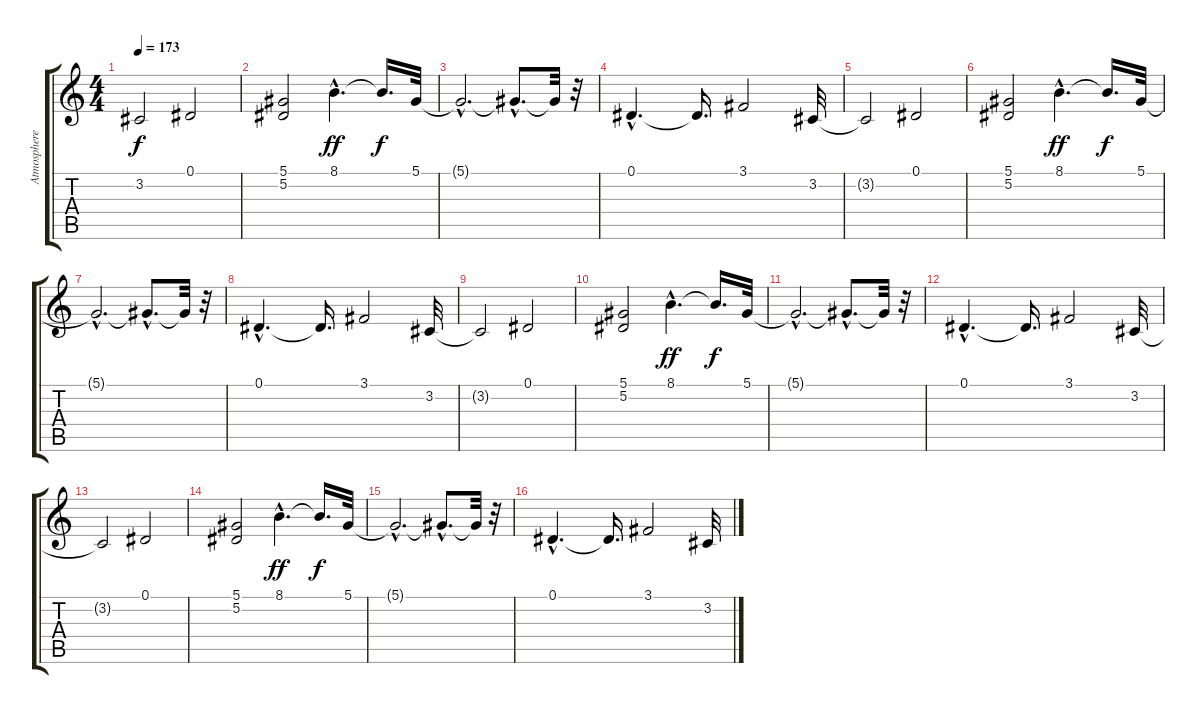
\track ("Atmosphere" "Atmosphere") {instrument whistle}
\staff {score tabs}
\tuning (Eb4 Bb3 Gb3 Db3 Ab2 Eb2) {hide}
\ts (4 4)
\tempo 173
\clef g2
\ks c
3.2{t}.2{dy f} 0.1.2 |
(5.1 5.2).2 8.1{hac}.4{d dy ff} 8.1{t}.16{d dy f} 5.1.32 |
5.1{hac t}.2{d} 5.1{hac t}.8{d} 5.1{t}.32 r.32 |
0.1{hac}.4{d} 0.1{t}.16{d} 3.1.2 3.2.32 |
3.2{t}.2 0.1.2 |
(5.1 5.2).2 8.1{hac}.4{d dy ff} 8.1{t}.16{d dy f} 5.1.32 |
5.1{hac t}.2{d} 5.1{hac t}.8{d} 5.1{t}.32 r.32 |
0.1{hac}.4{d} 0.1{t}.16{d} 3.1.2 3.2.32 |
3.2{t}.2 0.1.2 |
(5.1 5.2).2 8.1{hac}.4{d dy ff} 8.1{t}.16{d dy f} 5.1.32 |
5.1{hac t}.2{d} 5.1{hac t}.8{d} 5.1{t}.32 r.32 |
0.1{hac}.4{d} 0.1{t}.16{d} 3.1.2 3.2.32 |
3.2{t}.2 0.1.2 |
(5.1 5.2).2 8.1{hac}.4{d dy ff} 8.1{t}.16{d dy f} 5.1.32 |
5.1{hac t}.2{d} 5.1{hac t}.8{d} 5.1{t}.32 r.32 |
0.1{hac}.4{d} 0.1{t}.16{d} 3.1.2 3.2.32
